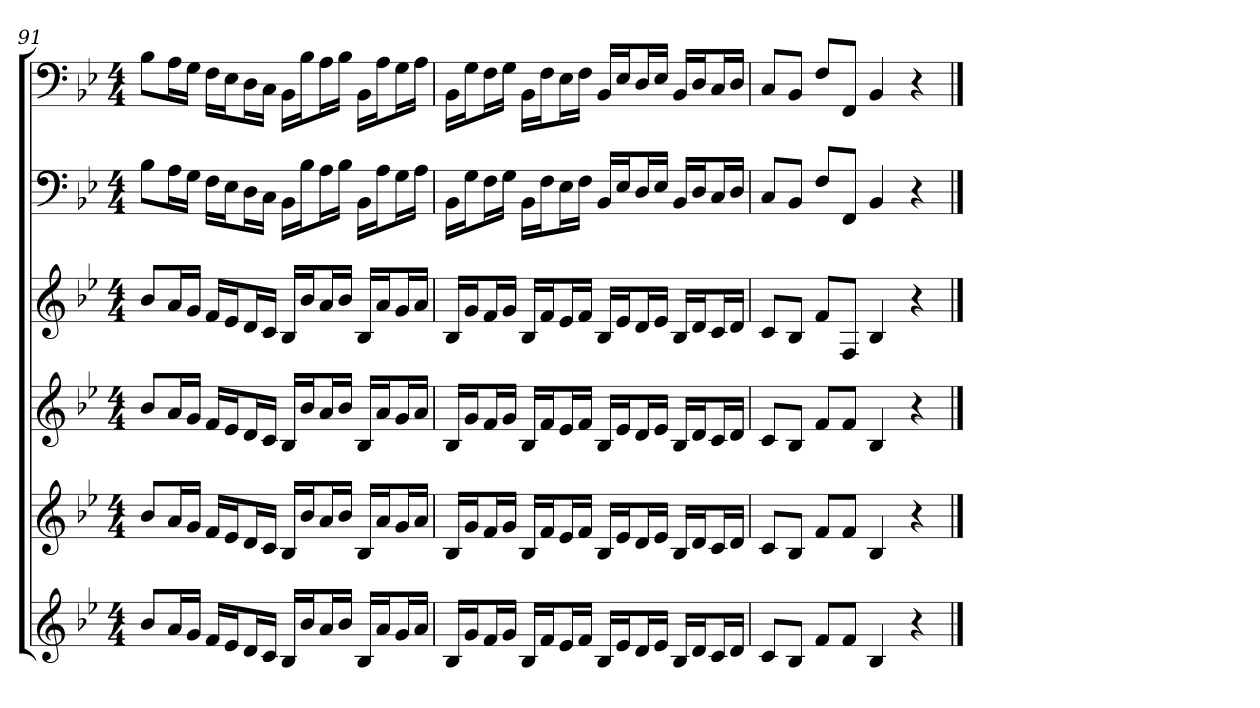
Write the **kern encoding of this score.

**kern	**kern	**kern	**kern	**kern	**kern
*part6	*part5	*part4	*part3	*part2	*part1
*staff6	*staff5	*staff4	*staff3	*staff2	*staff1
*k[b-e-]	*k[b-e-]	*k[b-e-]	*k[b-e-]	*k[b-e-]	*k[b-e-]
*B-:	*B-:	*B-:	*B-:	*B-:	*B-:
*M4/4	*M4/4	*M4/4	*M4/4	*M4/4	*M4/4
=91	=91	=91	=91	=91	=91
8b-L	8b-L	8b-L	8b-L	8B-L	8B-L
16aL	16aL	16aL	16aL	16AL	16AL
16gJJ	16gJJ	16gJJ	16gJJ	16GJJ	16GJJ
16fLL	16fLL	16fLL	16fLL	16FLL	16FLL
16e-J	16e-J	16e-J	16e-J	16E-J	16E-J
16dL	16dL	16dL	16dL	16DL	16DL
16cJJ	16cJJ	16cJJ	16cJJ	16CJJ	16CJJ
16B-LL	16B-LL	16B-LL	16B-LL	16BB-LL	16BB-LL
16b-J	16b-J	16b-J	16b-J	16B-J	16B-J
16aL	16aL	16aL	16aL	16AL	16AL
16b-JJ	16b-JJ	16b-JJ	16b-JJ	16B-JJ	16B-JJ
16B-LL	16B-LL	16B-LL	16B-LL	16BB-LL	16BB-LL
16aJ	16aJ	16aJ	16aJ	16AJ	16AJ
16gL	16gL	16gL	16gL	16GL	16GL
16aJJ	16aJJ	16aJJ	16aJJ	16AJJ	16AJJ
=92	=92	=92	=92	=92	=92
16B-LL	16B-LL	16B-LL	16B-LL	16BB-LL	16BB-LL
16gJ	16gJ	16gJ	16gJ	16GJ	16GJ
16fL	16fL	16fL	16fL	16FL	16FL
16gJJ	16gJJ	16gJJ	16gJJ	16GJJ	16GJJ
16B-LL	16B-LL	16B-LL	16B-LL	16BB-LL	16BB-LL
16fJ	16fJ	16fJ	16fJ	16FJ	16FJ
16e-L	16e-L	16e-L	16e-L	16E-L	16E-L
16fJJ	16fJJ	16fJJ	16fJJ	16FJJ	16FJJ
16B-LL	16B-LL	16B-LL	16B-LL	16BB-LL	16BB-LL
16e-J	16e-J	16e-J	16e-J	16E-J	16E-J
16dL	16dL	16dL	16dL	16DL	16DL
16e-JJ	16e-JJ	16e-JJ	16e-JJ	16E-JJ	16E-JJ
16B-LL	16B-LL	16B-LL	16B-LL	16BB-LL	16BB-LL
16dJ	16dJ	16dJ	16dJ	16DJ	16DJ
16cL	16cL	16cL	16cL	16CL	16CL
16dJJ	16dJJ	16dJJ	16dJJ	16DJJ	16DJJ
=93	=93	=93	=93	=93	=93
8cL	8cL	8cL	8cL	8CL	8CL
8B-J	8B-J	8B-J	8B-J	8BB-J	8BB-J
8fL	8fL	8fL	8fL	8FL	8FL
8fJ	8fJ	8fJ	8FJ	8FFJ	8FFJ
4B-	4B-	4B-	4B-	4BB-	4BB-
4r	4r	4r	4r	4r	4r
==	==	==	==	==	==
*-	*-	*-	*-	*-	*-
